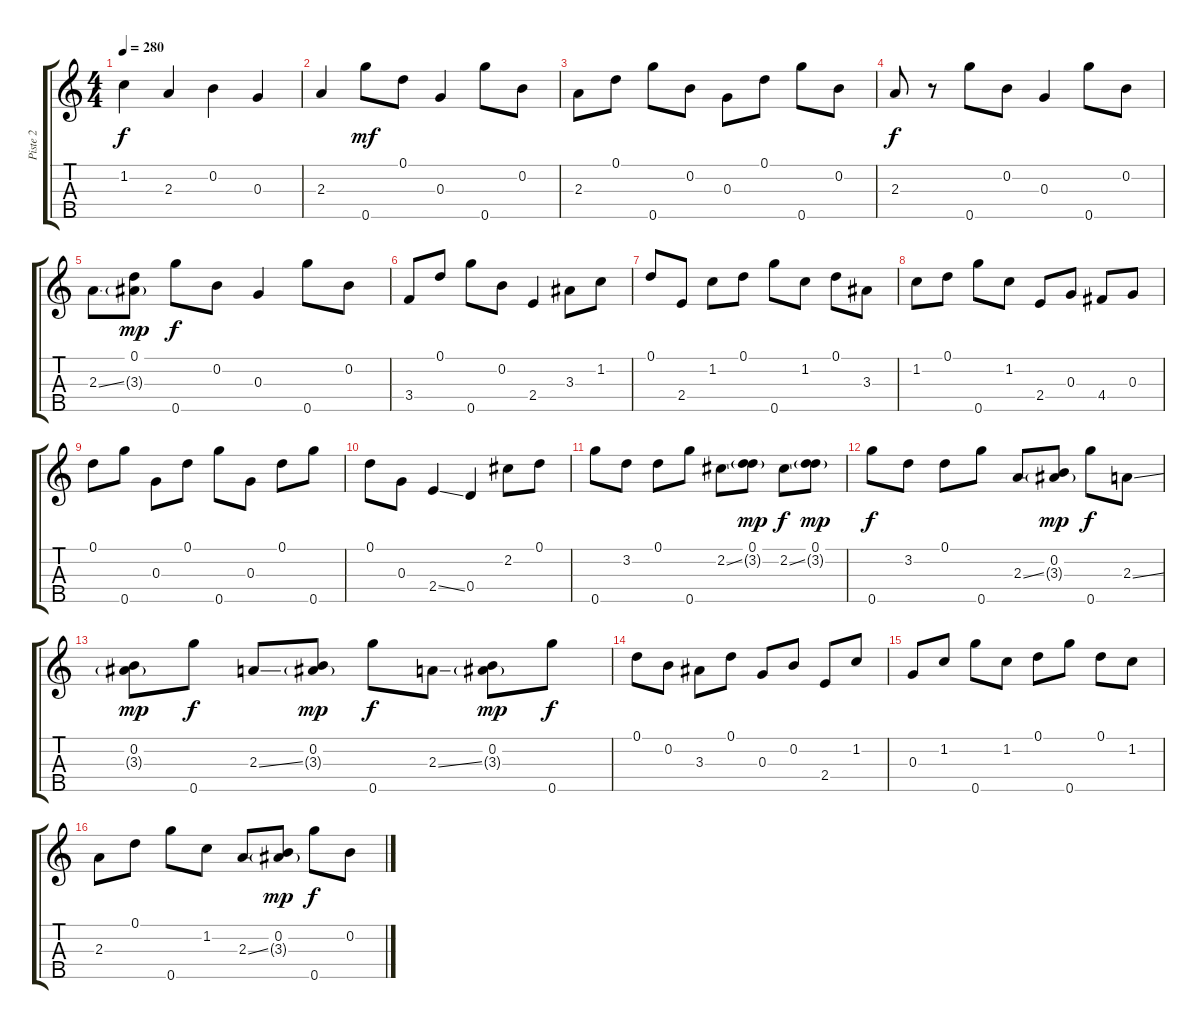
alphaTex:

\track ("Piste 2" "Piste 2") {instrument banjo}
\staff {score tabs}
\tuning (D4 B3 G3 D3 G4) {hide}
\displaytranspose 12
\ts (4 4)
\tempo 280
\clef g2
\ks c
1.2.4{dy f} 2.3.4 0.2.4 0.3.4 |
2.3.4 0.5.8{dy mf} 0.1.8 0.3.4 0.5.8 0.2.8 |
2.3.8 0.1.8 0.5.8 0.2.8 0.3.8 0.1.8 0.5.8 0.2.8 |
2.3.8{dy f} r.8 0.5.8 0.2.8 0.3.4 0.5.8 0.2.8 |
2.3{ss}.8 (0.1 3.3{g}).8{dy mp} 0.5.8{dy f} 0.2.8 0.3.4 0.5.8 0.2.8 |
3.4.8 0.1.8 0.5.8 0.2.8 2.4.4 3.3.8 1.2.8 |
0.1.8 2.4.8 1.2.8 0.1.8 0.5.8 1.2.8 0.1.8 3.3.8 |
1.2.8 0.1.8 0.5.8 1.2.8 2.4.8 0.3.8 4.4.8 0.3.8 |
0.1.8 0.5.8 0.3.8 0.1.8 0.5.8 0.3.8 0.1.8 0.5.8 |
0.1.8 0.3.8 2.4{ss}.4 0.4.4 2.2.8 0.1.8 |
0.5.8 3.2.8 0.1.8 0.5.8 2.2{ss}.8 (0.1 3.2{g}).8{dy mp} 2.2{ss}.8{dy f} (0.1 3.2{g}).8{dy mp} |
0.5.8{dy f} 3.2.8 0.1.8 0.5.8 2.3{ss}.8 (0.2 3.3{g}).8{dy mp} 0.5.8{dy f} 2.3{ss}.8 |
(0.2 3.3{g}).8{dy mp} 0.5.8{dy f} 2.3{ss}.8 (0.2 3.3{g}).8{dy mp} 0.5.8{dy f} 2.3{ss}.8 (0.2 3.3{g}).8{dy mp} 0.5.8{dy f} |
0.1.8 0.2.8 3.3.8 0.1.8 0.3.8 0.2.8 2.4.8 1.2.8 |
0.3.8 1.2.8 0.5.8 1.2.8 0.1.8 0.5.8 0.1.8 1.2.8 |
2.3.8 0.1.8 0.5.8 1.2.8 2.3{ss}.8 (0.2 3.3{g}).8{dy mp} 0.5.8{dy f} 0.2.8
